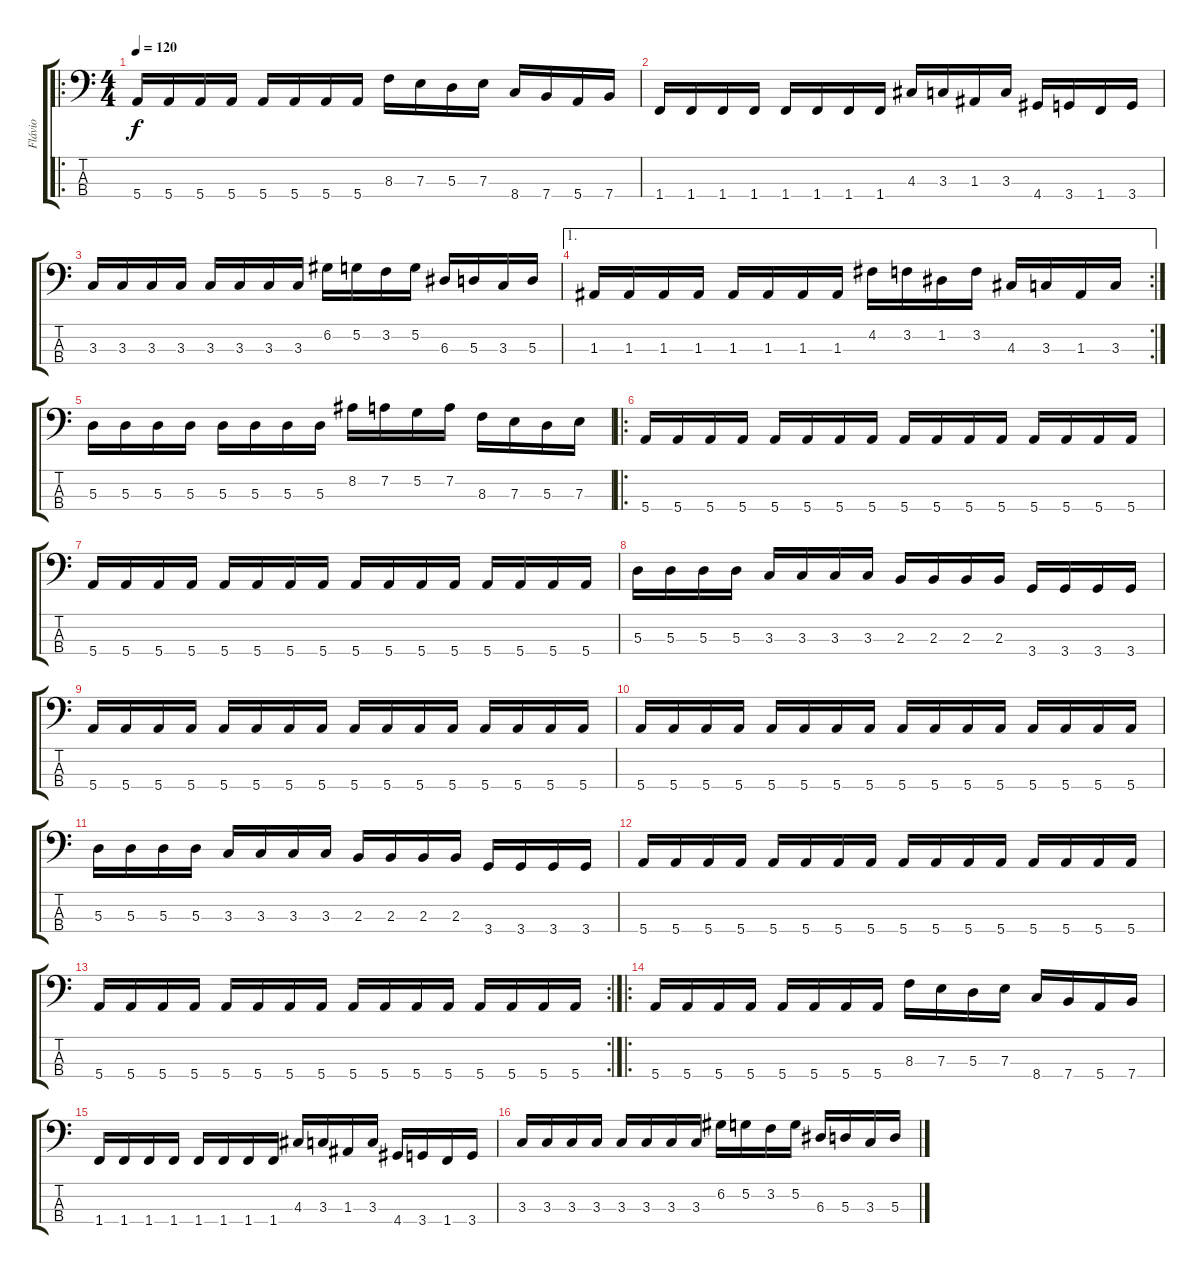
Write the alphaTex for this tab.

\track ("Flávio" "Flávio") {instrument electricbasspick}
\staff {score tabs}
\tuning (G2 D2 A1 E1) {hide}
\ro
\ts (4 4)
\tempo 120
\clef f4
\ks c
5.4.16{dy f} 5.4.16 5.4.16 5.4.16 5.4.16 5.4.16 5.4.16 5.4.16 8.3.16 7.3.16 5.3.16 7.3.16 8.4.16 7.4.16 5.4.16 7.4.16 |
1.4.16 1.4.16 1.4.16 1.4.16 1.4.16 1.4.16 1.4.16 1.4.16 4.3.16 3.3.16 1.3.16 3.3.16 4.4.16 3.4.16 1.4.16 3.4.16 |
3.3.16 3.3.16 3.3.16 3.3.16 3.3.16 3.3.16 3.3.16 3.3.16 6.2.16 5.2.16 3.2.16 5.2.16 6.3.16 5.3.16 3.3.16 5.3.16 |
\ae 1
\rc 2
1.3.16 1.3.16 1.3.16 1.3.16 1.3.16 1.3.16 1.3.16 1.3.16 4.2.16 3.2.16 1.2.16 3.2.16 4.3.16 3.3.16 1.3.16 3.3.16 |
5.3.16 5.3.16 5.3.16 5.3.16 5.3.16 5.3.16 5.3.16 5.3.16 8.2.16 7.2.16 5.2.16 7.2.16 8.3.16 7.3.16 5.3.16 7.3.16 |
\ro
5.4.16 5.4.16 5.4.16 5.4.16 5.4.16 5.4.16 5.4.16 5.4.16 5.4.16 5.4.16 5.4.16 5.4.16 5.4.16 5.4.16 5.4.16 5.4.16 |
5.4.16 5.4.16 5.4.16 5.4.16 5.4.16 5.4.16 5.4.16 5.4.16 5.4.16 5.4.16 5.4.16 5.4.16 5.4.16 5.4.16 5.4.16 5.4.16 |
5.3.16 5.3.16 5.3.16 5.3.16 3.3.16 3.3.16 3.3.16 3.3.16 2.3.16 2.3.16 2.3.16 2.3.16 3.4.16 3.4.16 3.4.16 3.4.16 |
5.4.16 5.4.16 5.4.16 5.4.16 5.4.16 5.4.16 5.4.16 5.4.16 5.4.16 5.4.16 5.4.16 5.4.16 5.4.16 5.4.16 5.4.16 5.4.16 |
5.4.16 5.4.16 5.4.16 5.4.16 5.4.16 5.4.16 5.4.16 5.4.16 5.4.16 5.4.16 5.4.16 5.4.16 5.4.16 5.4.16 5.4.16 5.4.16 |
5.3.16 5.3.16 5.3.16 5.3.16 3.3.16 3.3.16 3.3.16 3.3.16 2.3.16 2.3.16 2.3.16 2.3.16 3.4.16 3.4.16 3.4.16 3.4.16 |
5.4.16 5.4.16 5.4.16 5.4.16 5.4.16 5.4.16 5.4.16 5.4.16 5.4.16 5.4.16 5.4.16 5.4.16 5.4.16 5.4.16 5.4.16 5.4.16 |
\rc 2
5.4.16 5.4.16 5.4.16 5.4.16 5.4.16 5.4.16 5.4.16 5.4.16 5.4.16 5.4.16 5.4.16 5.4.16 5.4.16 5.4.16 5.4.16 5.4.16 |
\ro
5.4.16 5.4.16 5.4.16 5.4.16 5.4.16 5.4.16 5.4.16 5.4.16 8.3.16 7.3.16 5.3.16 7.3.16 8.4.16 7.4.16 5.4.16 7.4.16 |
1.4.16 1.4.16 1.4.16 1.4.16 1.4.16 1.4.16 1.4.16 1.4.16 4.3.16 3.3.16 1.3.16 3.3.16 4.4.16 3.4.16 1.4.16 3.4.16 |
3.3.16 3.3.16 3.3.16 3.3.16 3.3.16 3.3.16 3.3.16 3.3.16 6.2.16 5.2.16 3.2.16 5.2.16 6.3.16 5.3.16 3.3.16 5.3.16
